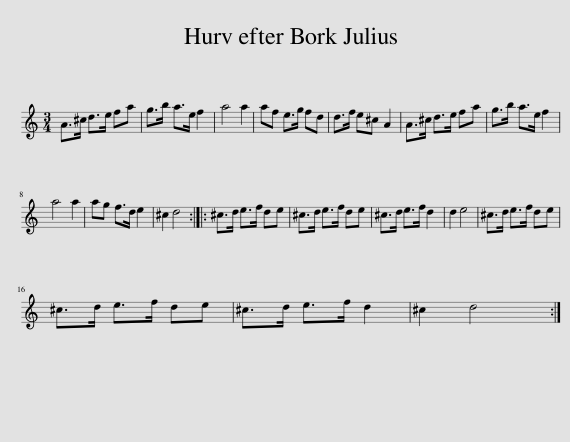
X:1
L:1/8
M:3/4
I:linebreak $
K:C
V:1 treble
V:1
 A>^c d>e fa | g>b a>e f2 | a4 a2 | af e>g fd | d>f e^c A2 | %5
 A>^c d>e fa | g>b a>e f2 |$ a4 a2 | ag f>d e2 | ^c2 d4 :: %10
 ^c>d e>f de | ^c>d e>f de | ^c>d e>f d2 | d2 e4 | ^c>d e>f de |$ %15
 ^c>d e>f de | ^c>d e>f d2 | ^c2 d4 :| %18
